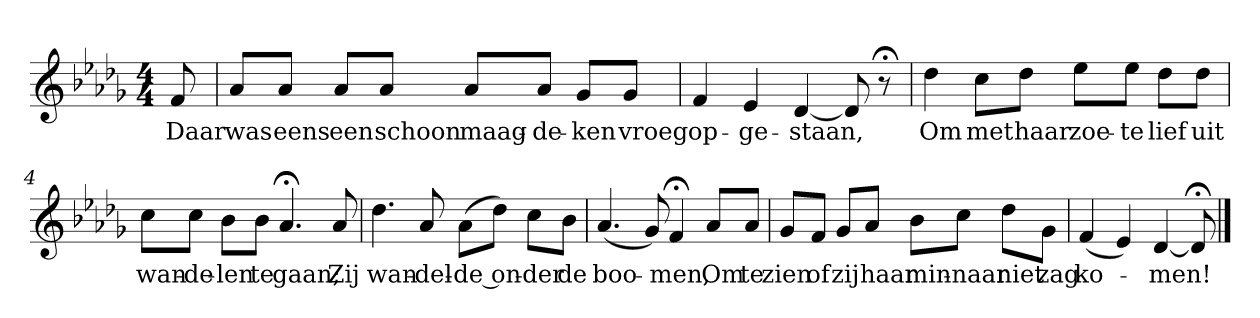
**kern	**text
*part1	*part1
*staff1	*staff1
*k[b-e-a-d-g-]	*
*D-:	*
*M4/4	*
*MM120	*
=	=
8f	Daar
=1	=1
8a-L	was
8a-J	eens
8a-L	een
8a-J	schoon
8a-L	maag-
8a-J	-de-
8g-L	-ken
8g-J	vroeg
=2	=2
4f	op-
4e-	-ge-
[4d-	-staan,
8d-]	.
8r;<	.
=3	=3
4dd-	Om
8ccL	met
8dd-J	haar
8ee-L	zoe-
8ee-J	-te
8dd-L	lief
8dd-J	uit
=4	=4
8ccL	wan-
8ccJ	-de-
8b-L	-len
8b-J	te
4.a-;<	gaan;
8a-	Zij
=5	=5
4.dd-	wan-
8a-	-del-
(8a-L	-de on-
8dd-J)	.
8ccL	-der
8b-J	de
=6	=6
(4.a-	boo-
8g-)	.
4f;<	-men,
8a-L	Om
8a-J	te
=7	=7
8g-L	zien
8fJ	of
8g-L	zij
8a-J	haar
8b-L	min-
8ccJ	-naar
8dd-L	niet
8g-J	zag
=8	=8
(4f	ko-
4e-)	.
[4d-	-men!
8d-;<]	.
==	==
*-	*-
